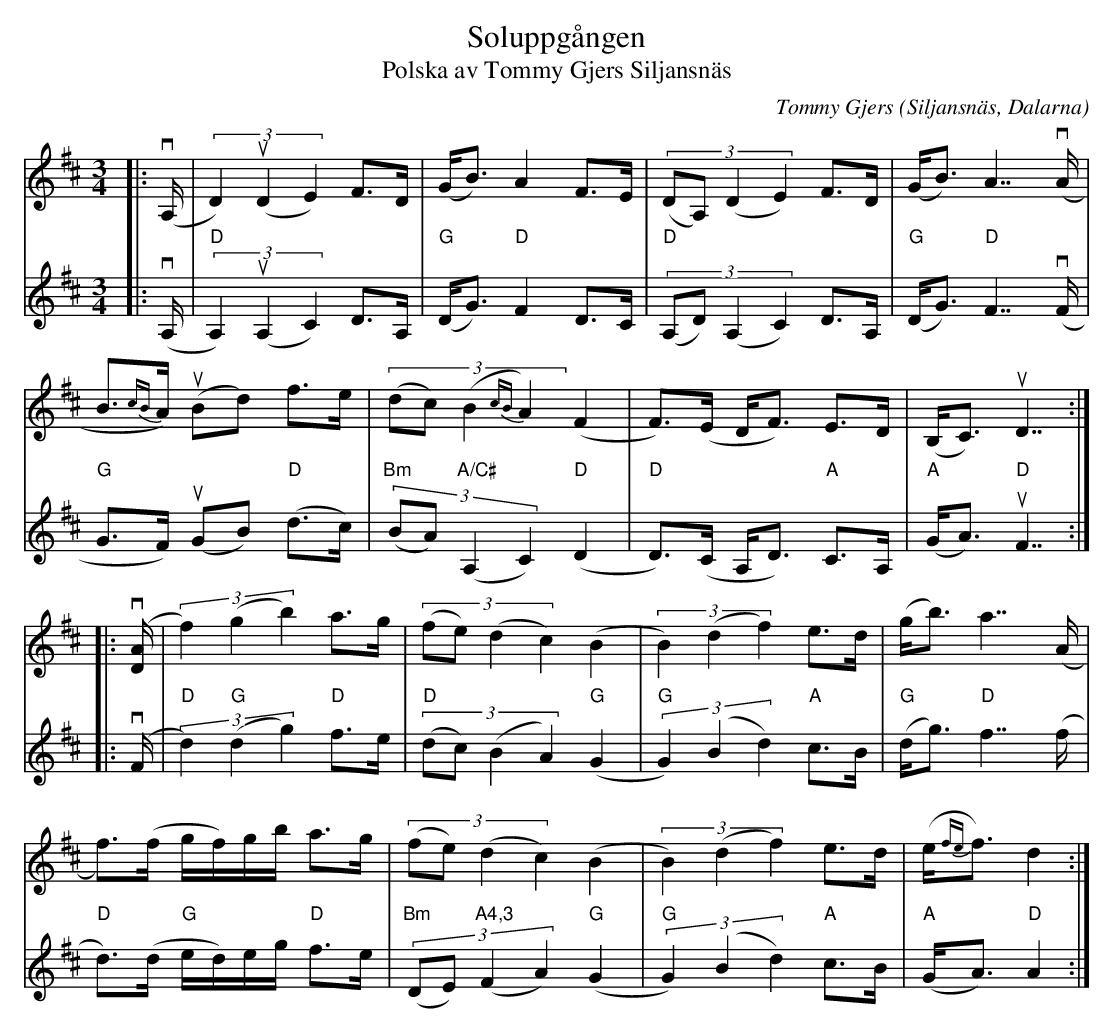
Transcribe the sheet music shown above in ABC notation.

X:1
T:Soluppgången
T:Polska av Tommy Gjers Siljansnäs
C:Tommy Gjers
O:Siljansnäs, Dalarna
M:3/4
L:1/8
K:D
V:1
|: v(A,/ | (3:2:3 D2) u(D2 E2) F>D | (G<B) A2 F>E | ((3:2:4 DA,) (D2 E2) F>D | (G<B) A2>> v(A2 |
B>{cB}A) u(Bd) f>e | (3:2:4 (dc)(B2{cB}A2) (F2 | F>)(E D<F) E>D | (B,<C) uD2>> :|
|: v([A2D2]| (3 f2) (g2 b2) a>g | (3:2:4 (fe) (d2 c2) (B2 | (3:2:3 B2) (d2 f2) e>d | (g<b) a2>> (A2 |
f>)(f g/f/)g/b/ a>g |(3:2:4 (fe) (d2 c2) (B2 | (3:2:3 B2) (d2 f2) e>d | (e<{fe}f) d2>> :|
V:2
|: v(A,/ | "D" (3 A,2) u(A,2 C2) D>A, | "G"(D<G) "D" F2 D>C | "D" (3:2:4 (A,D) (A,2 C2) D>A, | "G" (D<G) "D" F2>> v(F2 |
"G" G>F) u(GB) "D"(d>c) | "Bm" (3:2:4 (BA) "A/C#" (A,2 C2) "D" (D2 | "D" D>)(C A,<D) "A" C>A, | "A" (G<A) "D" uF2>> :|
|: v(F2 | "D" (3 d2) "G" (d2g2) "D" f>e | "D" (3:2:4 (dc) (B2 A2) "G" (G2 | "G"(3: G2 ) (B2 d2) "A" c>B | "G" (d<g) "D" f2>> (f2 |
"D" d>)(d "G" e/d/)e/g/ "D"f>e | "Bm" (3:2:4 (DE) "A4,3" (F2 A2) "G" (G2 | "G" (3: G2) (B2 d2) "A" c>B | "A" (G<A) "D" A2>> :|
